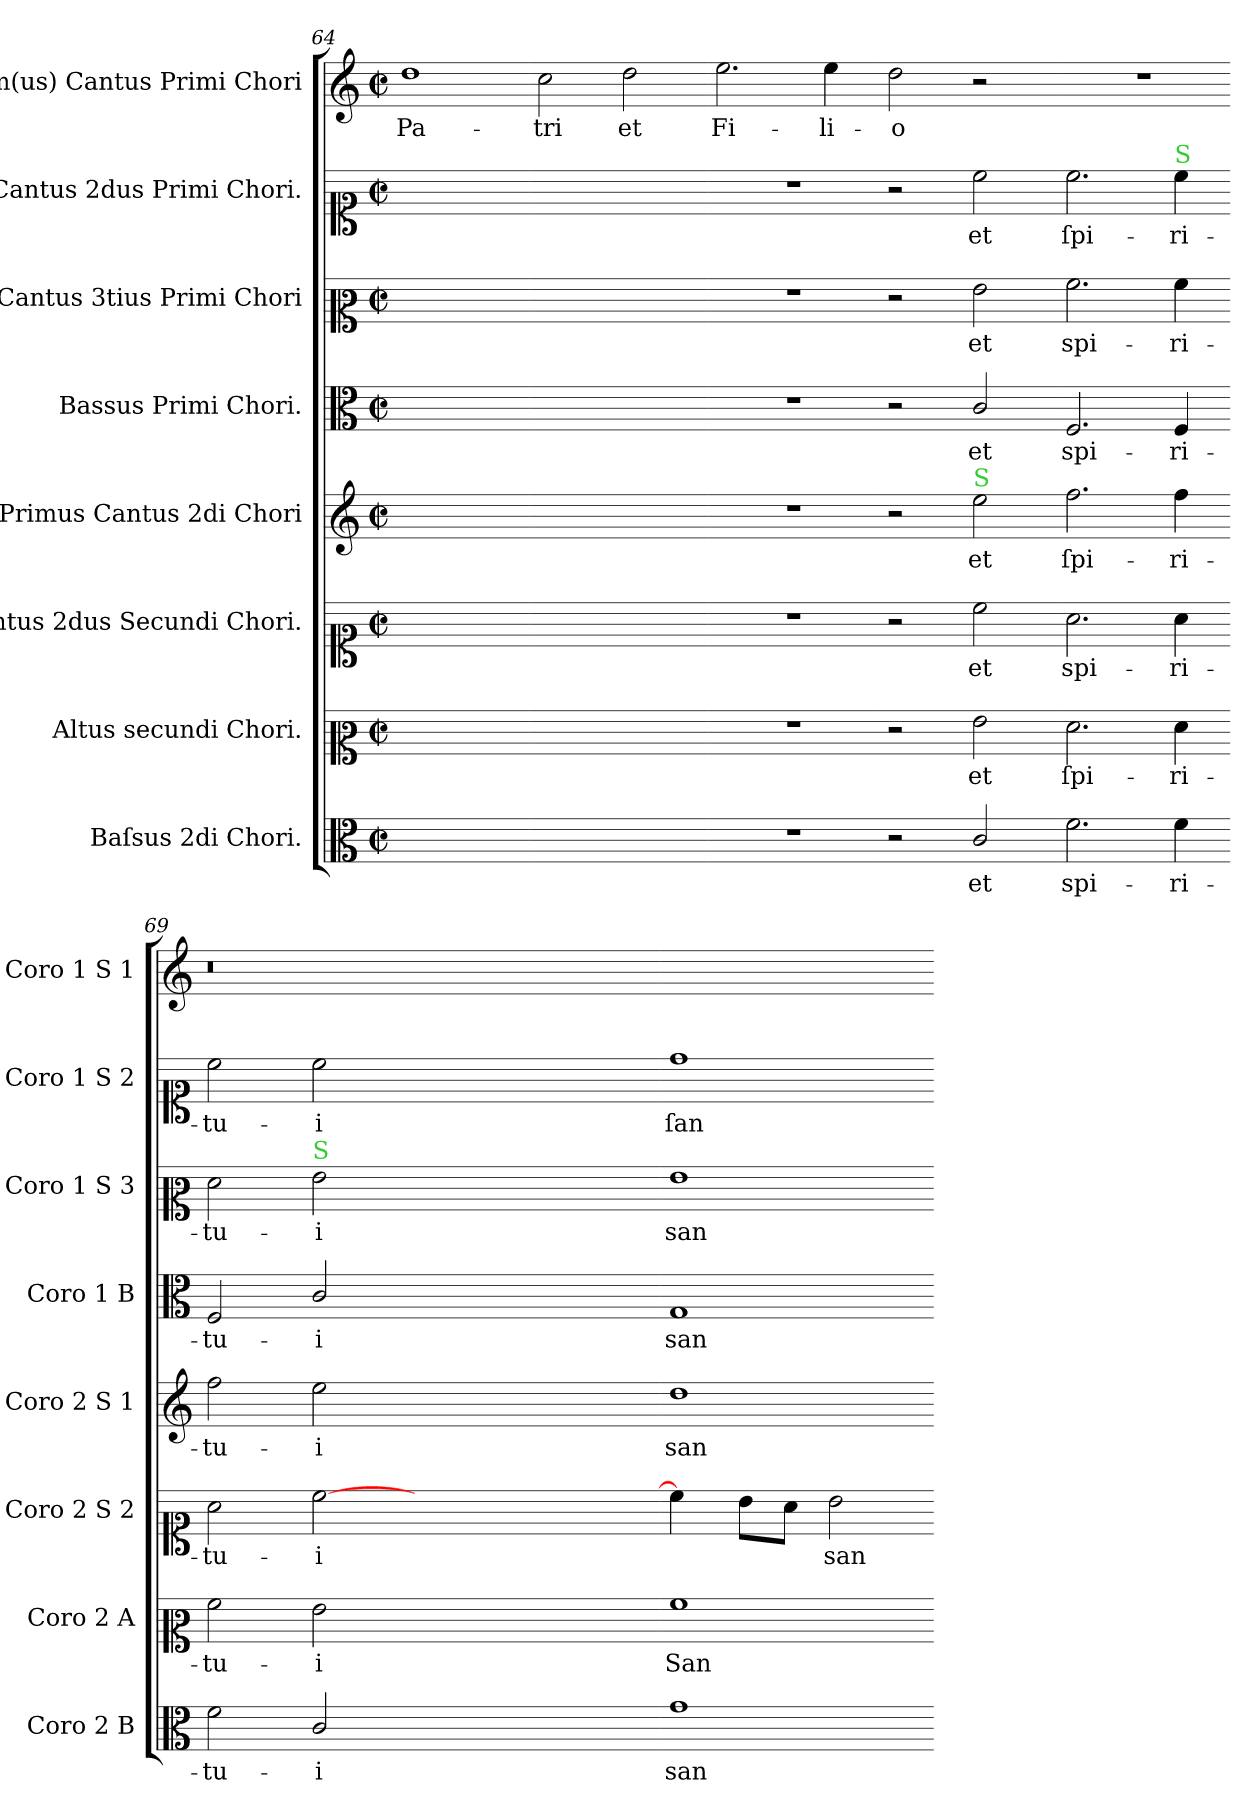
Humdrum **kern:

**kern	**text	**kern	**text	**kern	**text	**kern	**text	**kern	**text	**kern	**text	**kern	**text	**kern	**text
*part8	*part8	*part7	*part7	*part6	*part6	*part5	*part5	*part4	*part4	*part3	*part3	*part2	*part2	*part1	*part1
*staff8	*staff8	*staff7	*staff7	*staff6	*staff6	*staff5	*staff5	*staff4	*staff4	*staff3	*staff3	*staff2	*staff2	*staff1	*staff1
*I"Baſsus 2di Chori.	*	*I"Altus secundi Chori.	*	*I"Cantus 2dus Secundi Chori.	*	*I"Primus Cantus 2di Chori	*	*I"Bassus Primi Chori.	*	*I"Cantus 3tius Primi Chori	*	*I"Cantus 2dus Primi Chori.	*	*I"Im(us) Cantus Primi Chori	*
*I'Coro 2 B	*	*I'Coro 2 A	*	*I'Coro 2 S 2	*	*I'Coro 2 S 1	*	*I'Coro 1 B	*	*I'Coro 1 S 3	*	*I'Coro 1 S 2	*	*I'Coro 1 S 1	*
*clefC3	*	*clefC2	*	*clefC1	*	*clefG2	*	*clefC3	*	*clefC2	*	*clefC1	*	*clefG2	*
*k[]	*	*k[]	*	*k[]	*	*k[]	*	*k[]	*	*k[]	*	*k[]	*	*k[]	*
*M2/2	*	*M2/2	*	*M2/2	*	*M2/2	*	*M2/2	*	*M2/2	*	*M2/2	*	*M2/2	*
*met(c|)	*	*met(c|)	*	*met(c|)	*	*met(c|)	*	*met(c|)	*	*met(c|)	*	*met(c|)	*	*met(c|)	*
=64	=64	=64	=64	=64	=64	=64	=64	=64	=64	=64	=64	=64	=64	=64	=64
1ryy	.	1ryy	.	1ryy	.	1ryy	.	1ryy	.	1ryy	.	1ryy	.	1dd	Pa-
=65-	=65-	=65-	=65-	=65-	=65-	=65-	=65-	=65-	=65-	=65-	=65-	=65-	=65-	=65-	=65-
1ryy	.	1ryy	.	1ryy	.	1ryy	.	1ryy	.	1ryy	.	1ryy	.	2cc\	-tri
.	.	.	.	.	.	.	.	.	.	.	.	.	.	2dd\	et
=66-	=66-	=66-	=66-	=66-	=66-	=66-	=66-	=66-	=66-	=66-	=66-	=66-	=66-	=66-	=66-
1r	.	1r	.	1r	.	1r	.	1r	.	1r	.	1r	.	2.ee\	Fi-
.	.	.	.	.	.	.	.	.	.	.	.	.	.	4ee\	-li-
=67-	=67-	=67-	=67-	=67-	=67-	=67-	=67-	=67-	=67-	=67-	=67-	=67-	=67-	=67-	=67-
2r	.	2r	.	2r	.	2r	.	2r	.	2r	.	2r	.	2dd\	-o
!	!	!	!	!	!	!LO:TX:a:color=limegreen:t=S	!	!	!	!	!	!	!	!	!
2c/	et	2g\	et	2cc\	et	2ee\	et	2c/	et	2g\	et	2cc\	et	2r	.
=68-	=68-	=68-	=68-	=68-	=68-	=68-	=68-	=68-	=68-	=68-	=68-	=68-	=68-	=68-	=68-
2.f\	spi-	2.f\	ſpi-	2.a\	spi-	2.ff\	ſpi-	2.F/	spi-	2.a\	spi-	2.cc\	ſpi-	1r	.
!	!	!	!	!	!	!	!	!	!	!	!	!LO:TX:a:color=limegreen:t=S	!	!	!
4f\	-ri-	4f\	-ri-	4a\	-ri-	4ff\	-ri-	4F/	-ri-	4a\	-ri-	4cc\	-ri-	.	.
=69-	=69-	=69-	=69-	=69-	=69-	=69-	=69-	=69-	=69-	=69-	=69-	=69-	=69-	=69-	=69-
2f\	-tu-	2a\	-tu-	2a\	-tu-	2ff\	-tu-	2F/	-tu-	2f\	-tu-	2cc\	-tu-	0.r	.
!	!	!	!	!	!	!	!	!	!	!LO:TX:a:color=limegreen:t=S	!	!	!	!	!
2c/	-i	2g\	-i	[2cc\	-i	2ee\	-i	2c/	-i	2g\	-i	2cc\	-i	.	.
0ryy	.	0ryy	.	0ryy	.	0ryy	.	0ryy	.	0ryy	.	0ryy	.	.	.
=70-	=70-	=70-	=70-	=70-	=70-	=70-	=70-	=70-	=70-	=70-	=70-	=70-	=70-	=70-	=70-
1g	san-	1a	San-	4cc\]	.	1dd	san-	1G	san-	1g	san-	1dd	ſan-	1ryy	.
.	.	.	.	8b\L	.	.	.	.	.	.	.	.	.	.	.
.	.	.	.	8a\J	.	.	.	.	.	.	.	.	.	.	.
.	.	.	.	2b\	san-	.	.	.	.	.	.	.	.	.	.
=-	=-	=-	=-	=-	=-	=-	=-	=-	=-	=-	=-	=-	=-	=-	=-
*-	*-	*-	*-	*-	*-	*-	*-	*-	*-	*-	*-	*-	*-	*-	*-
